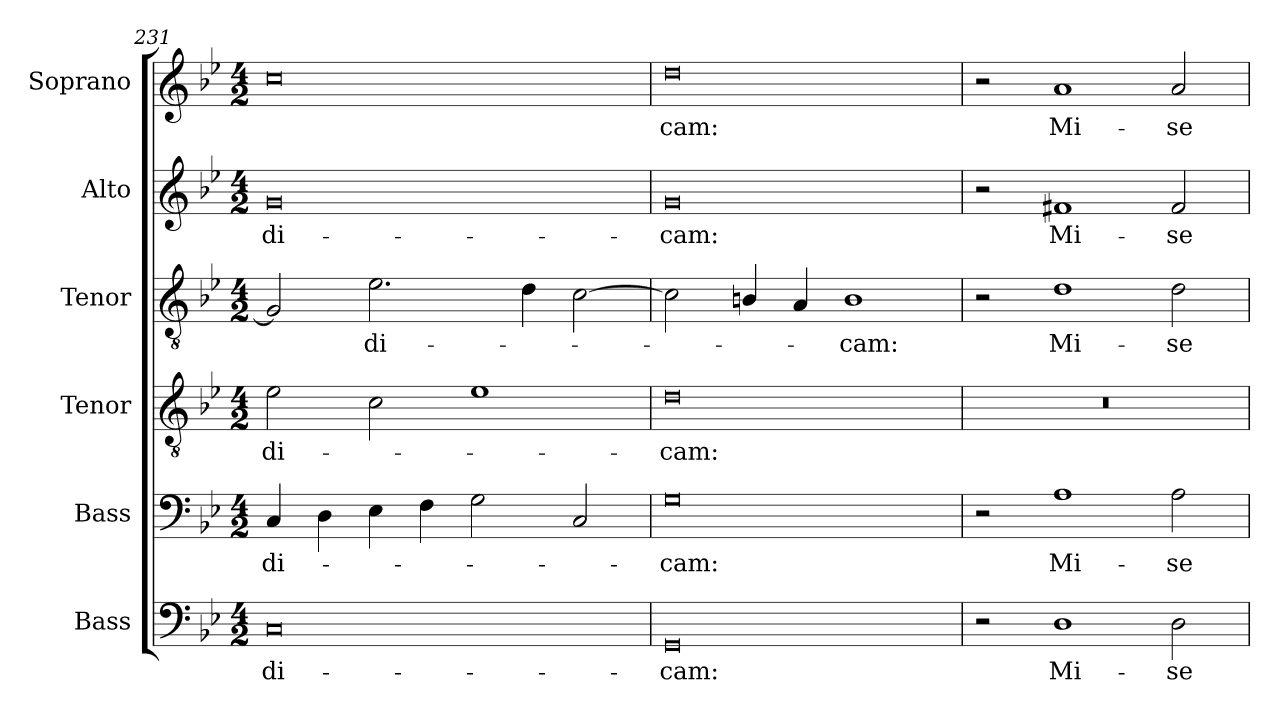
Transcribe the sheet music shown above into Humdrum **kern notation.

**kern	**text	**kern	**text	**kern	**text	**kern	**text	**kern	**text	**kern	**text
*part6	*part6	*part5	*part5	*part4	*part4	*part3	*part3	*part2	*part2	*part1	*part1
*staff6	*staff6	*staff5	*staff5	*staff4	*staff4	*staff3	*staff3	*staff2	*staff2	*staff1	*staff1
*I"Bass	*	*I"Bass	*	*I"Tenor	*	*I"Tenor	*	*I"Alto	*	*I"Soprano	*
*I'B2.	*	*I'B1.	*	*I'T2.	*	*I'T1.	*	*I'A.	*	*I'S.	*
!!LO:LB:g=z
*clefF4	*	*clefF4	*	*clefGv2	*	*clefGv2	*	*clefG2	*	*clefG2	*
*	*	*	*	*ITrd7c12	*	*ITrd7c12	*	*	*	*	*
*k[b-e-]	*	*k[b-e-]	*	*k[b-e-]	*	*k[b-e-]	*	*k[b-e-]	*	*k[b-e-]	*
*B-:	*	*B-:	*	*B-:	*	*B-:	*	*B-:	*	*B-:	*
*M4/2	*	*M4/2	*	*M4/2	*	*M4/2	*	*M4/2	*	*M4/2	*
=231	=231	=231	=231	=231	=231	=231	=231	=231	=231	=231	=231
!	!LO:LY:b:color=#000000	!	!	!	!	!	!	!	!	!	!
!	!	!	!LO:LY:b:color=#000000	!	!	!	!	!	!	!	!
!	!	!	!	!	!LO:LY:b:color=#000000	!	!	!	!	!	!
!	!	!	!	!	!	!	!	!	!LO:LY:b:color=#000000	!	!
0Ci	di-	4Ci/	di-	2E-i\	di-	2GGi/]	.	0gi	di-	0cci	.
.	.	4Di\	.	.	.	.	.	.	.	.	.
!	!	!	!	!	!	!	!LO:LY:b:color=#000000	!	!	!	!
.	.	4E-i\	.	2Ci\	.	2.E-i\	di-	.	.	.	.
.	.	4Fi\	.	.	.	.	.	.	.	.	.
.	.	2Gi\	.	1E-i	.	.	.	.	.	.	.
.	.	.	.	.	.	4Di\	.	.	.	.	.
.	.	2Ci/	.	.	.	[>2Ci\	.	.	.	.	.
=232	=232	=232	=232	=232	=232	=232	=232	=232	=232	=232	=232
!	!LO:LY:b:color=#000000	!	!	!	!	!	!	!	!	!	!
!	!	!	!LO:LY:b:color=#000000	!	!	!	!	!	!	!	!
!	!	!	!	!	!LO:LY:b:color=#000000	!	!	!	!	!	!
!	!	!	!	!	!	!	!	!	!LO:LY:b:color=#000000	!	!
!	!	!	!	!	!	!	!	!	!	!	!LO:LY:b:color=#000000
0GGi	-cam:	0Gi	-cam:	0Di	-cam:	2Ci\]	.	0gi	-cam:	0ddi	-cam:
.	.	.	.	.	.	4BBni/	.	.	.	.	.
.	.	.	.	.	.	4AAi/	.	.	.	.	.
!	!	!	!	!	!	!	!LO:LY:b:color=#000000	!	!	!	!
.	.	.	.	.	.	1BBi	-cam:	.	.	.	.
=233	=233	=233	=233	=233	=233	=233	=233	=233	=233	=233	=233
!	!	!	!	!LO:N:vis=1	!	!	!	!	!	!	!
2r	.	2r	.	0r	.	2r	.	2r	.	2r	.
!	!LO:LY:b:color=#000000	!	!	!	!	!	!	!	!	!	!
!	!	!	!LO:LY:b:color=#000000	!	!	!	!	!	!	!	!
!	!	!	!	!	!	!	!LO:LY:b:color=#000000	!	!	!	!
!	!	!	!	!	!	!	!	!	!LO:LY:b:color=#000000	!	!
!	!	!	!	!	!	!	!	!	!	!	!LO:LY:b:color=#000000
1Di	Mi-	1Ai	Mi-	.	.	1Di	Mi-	1f#Xi	Mi-	1ai	Mi-
!	!LO:LY:b:color=#000000	!	!	!	!	!	!	!	!	!	!
!	!	!	!LO:LY:b:color=#000000	!	!	!	!	!	!	!	!
!	!	!	!	!	!	!	!LO:LY:b:color=#000000	!	!	!	!
!	!	!	!	!	!	!	!	!	!LO:LY:b:color=#000000	!	!
!	!	!	!	!	!	!	!	!	!	!	!LO:LY:b:color=#000000
2Di\	-se-	2Ai\	-se-	.	.	2Di\	-se-	2f#i/	-se-	2ai/	-se-
=	=	=	=	=	=	=	=	=	=	=	=
*-	*-	*-	*-	*-	*-	*-	*-	*-	*-	*-	*-
